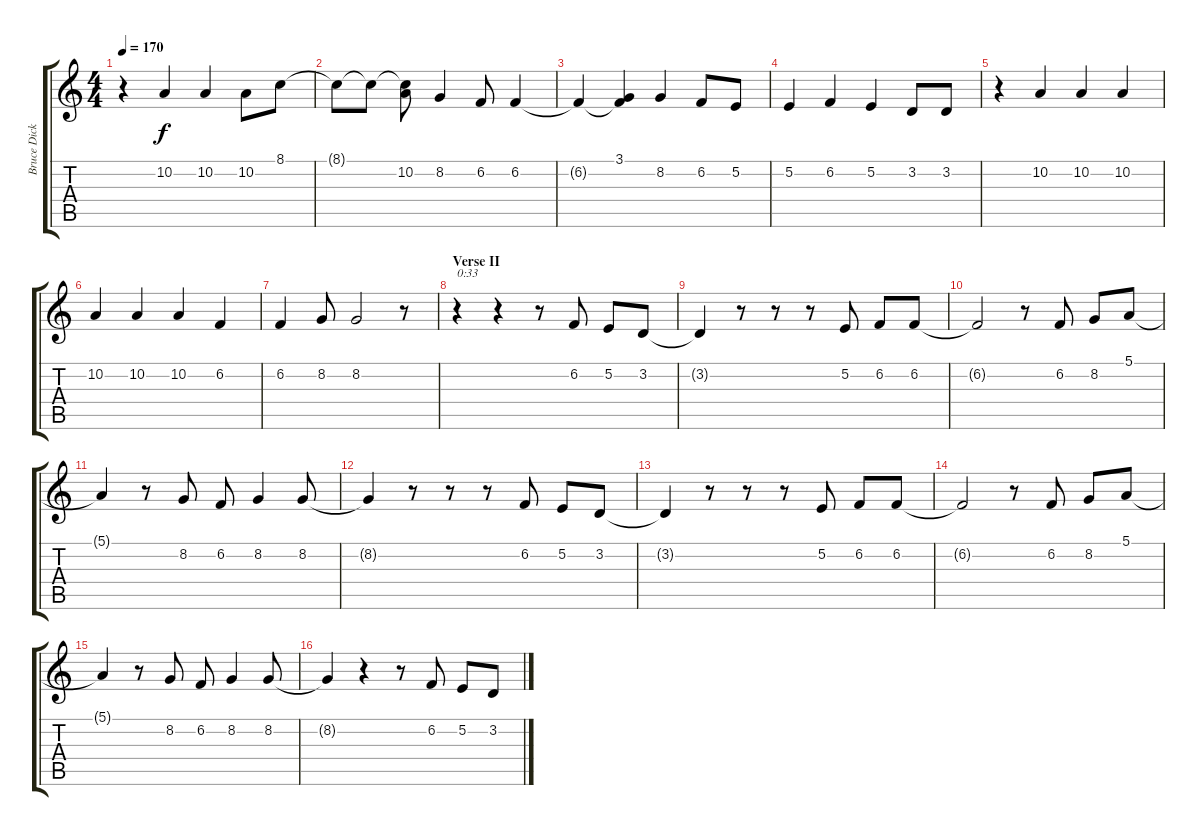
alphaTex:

\track ("Bruce Dickinson" "Bruce Dick") {instrument choiraahs}
\staff {score tabs}
\tuning (E4 B3 G3 D3 A2 E2) {hide}
\ts (4 4)
\tempo 170
\clef g2
\ks c
r.4{dy f} 10.2.4 10.2.4 10.2.8 8.1.8 |
8.1{t}.8 8.1{t}.8 (8.1{t} 10.2).8 8.2.4 6.2.8 6.2.4 |
6.2{t}.4 (3.1 6.2{t}).4 8.2.4 6.2.8 5.2.8 |
5.2.4 6.2.4 5.2.4 3.2.8 3.2.8 |
r.4 10.2.4 10.2.4 10.2.4 |
10.2.4 10.2.4 10.2.4 6.2.4 |
6.2.4 8.2.8 8.2.2 r.8 |
\section ("" "Verse II")
r.4{txt "0:33 "} r.4 r.8 6.2.8 5.2.8 3.2.8 |
3.2{t}.4 r.8 r.8 r.8 5.2.8 6.2.8 6.2.8 |
6.2{t}.2 r.8 6.2.8 8.2.8 5.1.8 |
5.1{t}.4 r.8 8.2.8 6.2.8 8.2.4 8.2.8 |
8.2{t}.4 r.8 r.8 r.8 6.2.8 5.2.8 3.2.8 |
3.2{t}.4 r.8 r.8 r.8 5.2.8 6.2.8 6.2.8 |
6.2{t}.2 r.8 6.2.8 8.2.8 5.1.8 |
5.1{t}.4 r.8 8.2.8 6.2.8 8.2.4 8.2.8 |
8.2{t}.4 r.4 r.8 6.2.8 5.2.8 3.2.8
